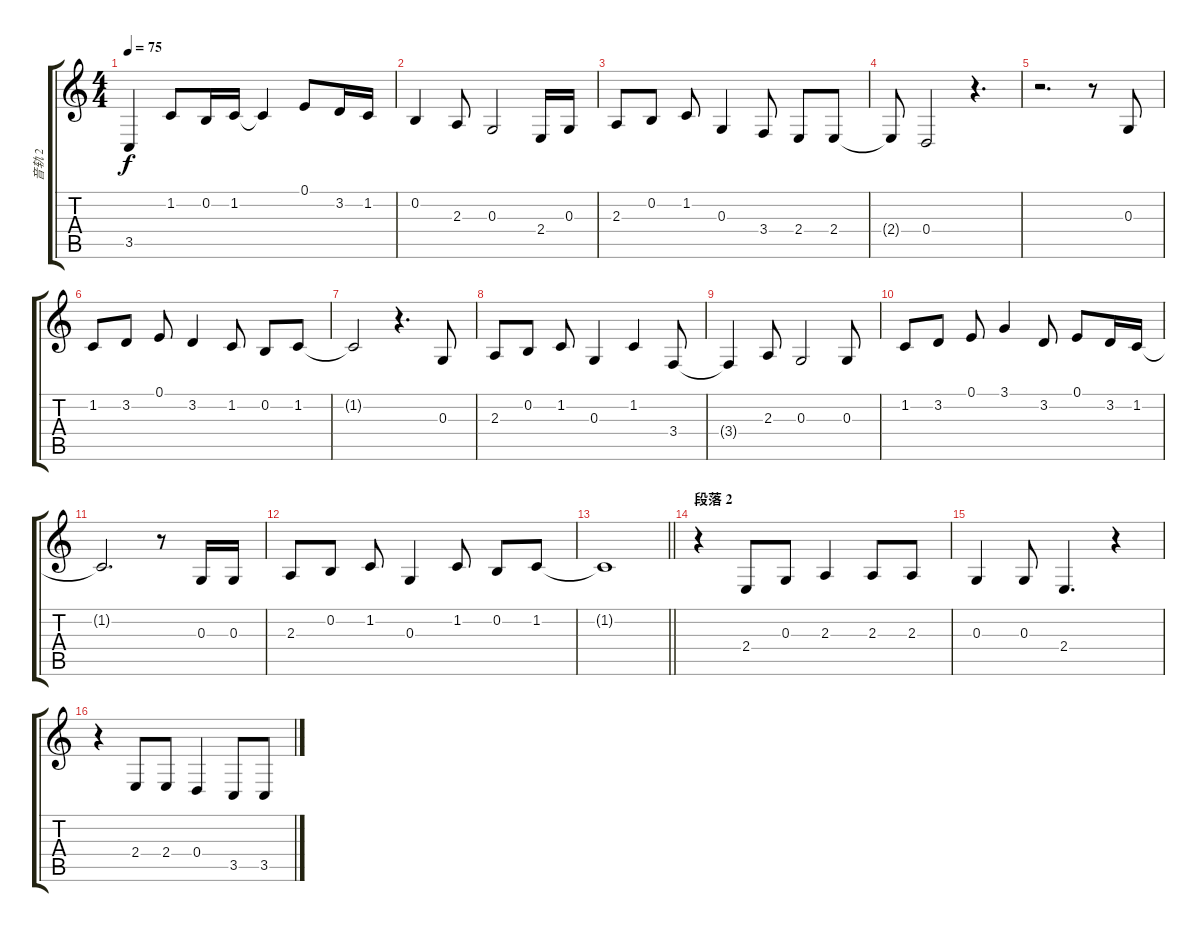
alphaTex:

\track ("音轨 2" "音轨 2") {instrument sopranosax}
\staff {score tabs}
\tuning (E4 B3 G3 D3 A2 E2) {hide}
\ts (4 4)
\tempo 75
\clef g2
\ks c
3.5.4{dy f} 1.2.8 0.2.16 1.2.16 1.2{t}.4 0.1.8 3.2.16 1.2.16 |
0.2.4 2.3.8 0.3.2 2.4.16 0.3.16 |
2.3.8 0.2.8 1.2.8 0.3.4 3.4.8 2.4.8 2.4.8 |
2.4{t}.8 0.4.2 r.4{d} |
r.2{d} r.8 0.3.8 |
1.2.8 3.2.8 0.1.8 3.2.4 1.2.8 0.2.8 1.2.8 |
1.2{t}.2 r.4{d} 0.3.8 |
2.3.8 0.2.8 1.2.8 0.3.4 1.2.4 3.4.8 |
3.4{t}.4 2.3.8 0.3.2 0.3.8 |
1.2.8 3.2.8 0.1.8 3.1.4 3.2.8 0.1.8 3.2.16 1.2.16 |
1.2{t}.2{d} r.8 0.3.16 0.3.16 |
2.3.8 0.2.8 1.2.8 0.3.4 1.2.8 0.2.8 1.2.8 |
\barLineRight lightlight
1.2{t}.1 |
\section ("" "段落 2")
r.4 2.4.8 0.3.8 2.3.4 2.3.8 2.3.8 |
0.3.4 0.3.8 2.4.4{d} r.4 |
r.4 2.4.8 2.4.8 0.4.4 3.5.8 3.5.8
